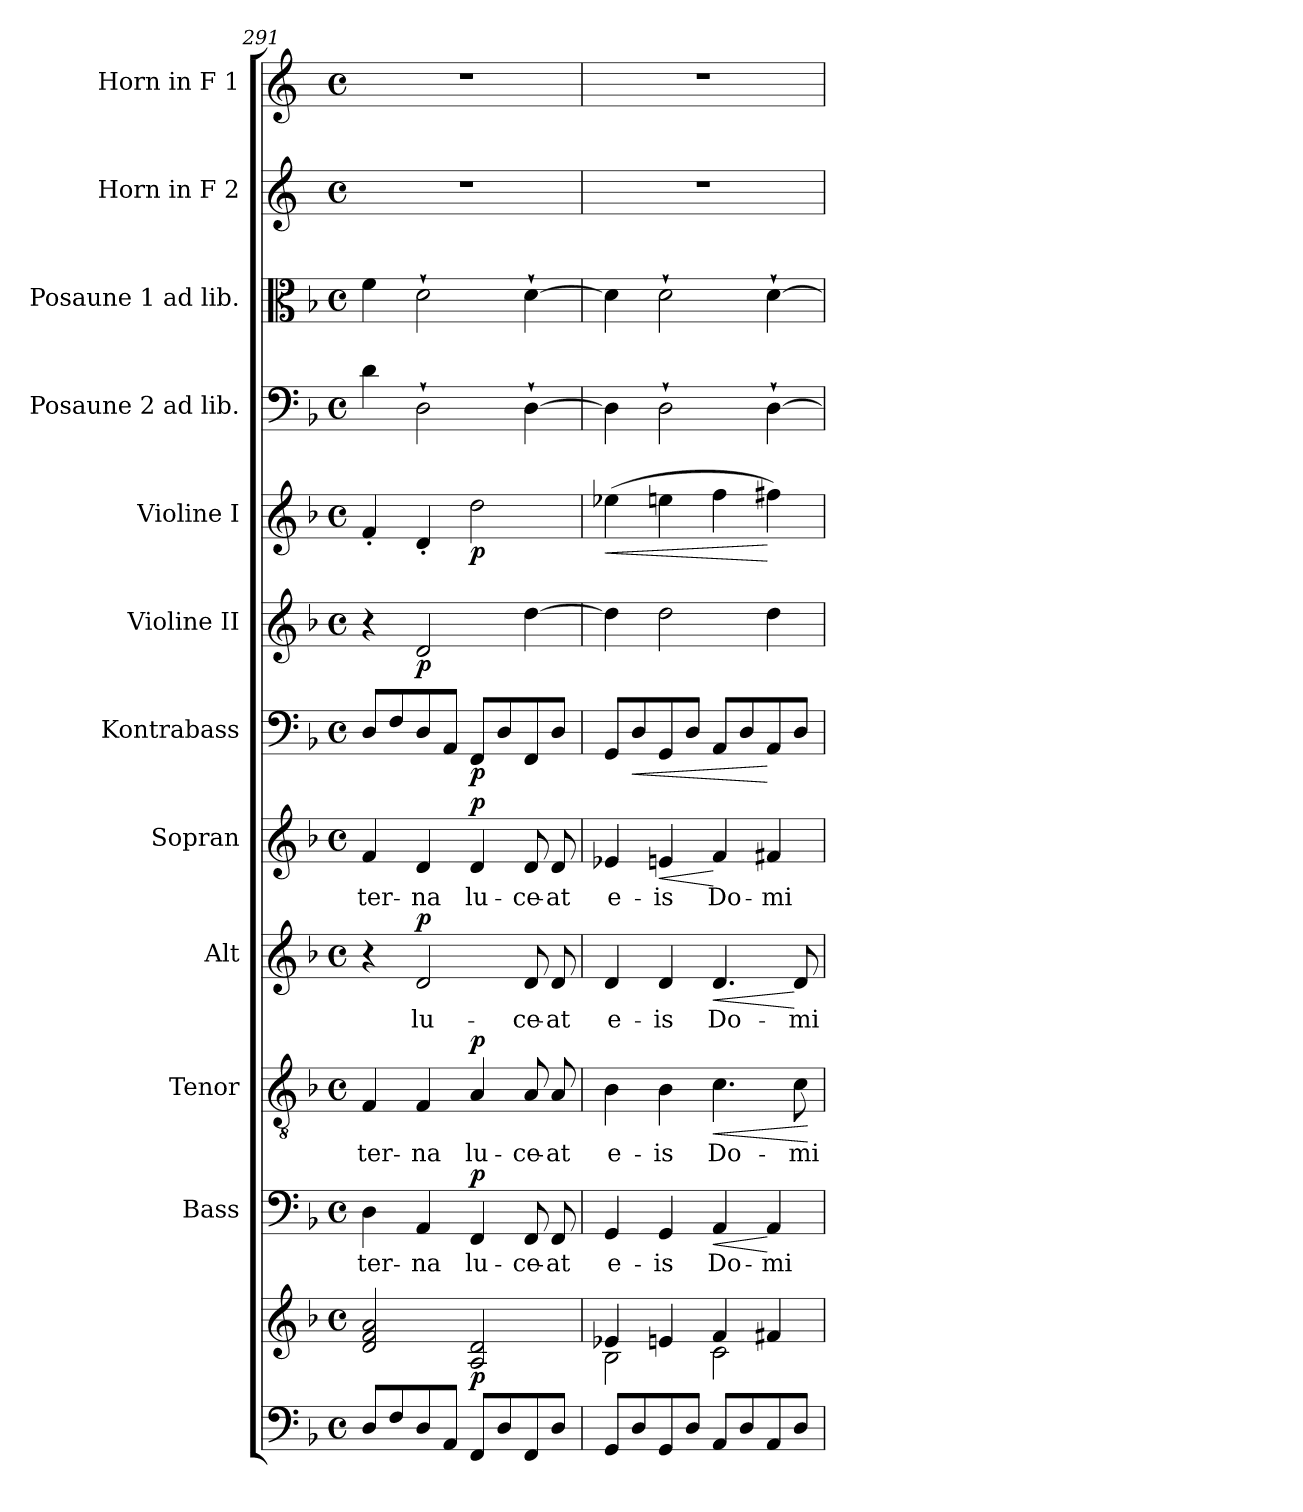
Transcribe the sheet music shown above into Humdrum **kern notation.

**kern	**kern	**dynam	**kern	**text	**dynam	**kern	**text	**dynam	**kern	**text	**dynam	**kern	**text	**dynam	**kern	**dynam	**kern	**dynam	**kern	**dynam	**kern	**dynam	**kern	**dynam	**kern	**kern
*part12	*part12	*part12	*part11	*part11	*part11	*part10	*part10	*part10	*part9	*part9	*part9	*part8	*part8	*part8	*part7	*part7	*part6	*part6	*part5	*part5	*part4	*part4	*part3	*part3	*part2	*part1
*staff13	*staff12	*staff12/13	*staff11	*staff11	*staff11	*staff10	*staff10	*staff10	*staff9	*staff9	*staff9	*staff8	*staff8	*staff8	*staff7	*staff7	*staff6	*staff6	*staff5	*staff5	*staff4	*staff4	*staff3	*staff3	*staff2	*staff1
*	*	*	*I"Bass	*	*	*I"Tenor	*	*	*I"Alt	*	*	*I"Sopran	*	*	*I"Kontrabass	*	*I"Violine II	*	*I"Violine I	*	*I"Posaune 2 ad lib.	*	*I"Posaune 1 ad lib.	*	*I"Horn in F 2	*I"Horn in F 1
*	*	*	*I'B.	*	*	*I'T.	*	*	*I'A.	*	*	*I'S.	*	*	*I'Kb.	*	*I'Vl. II	*	*I'Vl. I	*	*I'Pos. 2	*	*I'Pos. 1	*	*I'Hrn. F 2	*I'Hrn. F 1
*clefF4	*clefG2	*	*clefF4	*	*	*clefGv2	*	*	*clefG2	*	*	*clefG2	*	*	*clefF4	*	*clefG2	*	*clefG2	*	*clefF4	*	*clefC3	*	*clefG2	*clefG2
*	*	*	*	*	*	*	*	*	*	*	*	*	*	*	*ITrd7c12	*	*	*	*	*	*	*	*	*	*ITrd4c7	*ITrd4c7
*k[b-]	*k[b-]	*	*k[b-]	*	*	*k[b-]	*	*	*k[b-]	*	*	*k[b-]	*	*	*k[b-]	*	*k[b-]	*	*k[b-]	*	*k[b-]	*	*k[b-]	*	*k[b-]	*k[b-]
*F:	*F:	*	*F:	*	*	*F:	*	*	*F:	*	*	*F:	*	*	*F:	*	*F:	*	*F:	*	*F:	*	*F:	*	*F:	*F:
*M4/4	*M4/4	*	*M4/4	*	*	*M4/4	*	*	*M4/4	*	*	*M4/4	*	*	*M4/4	*	*M4/4	*	*M4/4	*	*M4/4	*	*M4/4	*	*M4/4	*M4/4
*met(c)	*met(c)	*	*met(c)	*	*	*met(c)	*	*	*met(c)	*	*	*met(c)	*	*	*met(c)	*	*met(c)	*	*met(c)	*	*met(c)	*	*met(c)	*	*met(c)	*met(c)
=291	=291	=291	=291	=291	=291	=291	=291	=291	=291	=291	=291	=291	=291	=291	=291	=291	=291	=291	=291	=291	=291	=291	=291	=291	=291	=291
!	!	!	!	!LO:LY:b	!	!	!LO:LY:b	!	!	!	!	!	!LO:LY:b	!	!	!	!	!	!	!	!	!	!	!	!	!
8D/L	2d/ 2f/ 2a/	.	4D\	-ter-	.	4F/	-ter-	.	4r	.	.	4f/	-ter-	.	8DD/L	.	4r	.	4f'</	.	4d\	.	4f\	.	1r	1r
8F/	.	.	.	.	.	.	.	.	.	.	.	.	.	.	8FF/	.	.	.	.	.	.	.	.	.	.	.
!	!	!	!	!LO:LY:b	!	!	!LO:LY:b	!	!	!LO:LY:b	!LO:DY:a	!	!LO:LY:b	!	!	!	!	!LO:DY:b	!	!	!	!LO:DY:b	!	!LO:DY:b	!	!
8D/	.	.	4AA/	-na	.	4F/	-na	.	2d/	lu-	p	4d/	-na	.	8DD/	.	2d/	p	4d'</	.	2D`>\	pf	2d`>\	pf	.	.
8AA/J	.	.	.	.	.	.	.	.	.	.	.	.	.	.	8AAA/J	.	.	.	.	.	.	.	.	.	.	.
!	!	!LO:DY:a=2	!	!LO:LY:b	!LO:DY:a	!	!LO:LY:b	!LO:DY:a	!	!	!	!	!LO:LY:b	!LO:DY:a	!	!LO:DY:b	!	!	!	!LO:DY:b	!	!	!	!	!	!
8FF/L	2A/ 2d/	p	4FF/	lu-	p	4A/	lu-	p	.	.	.	4d/	lu-	p	8FFF/L	p	.	.	2dd\	p	.	.	.	.	.	.
8D/	.	.	.	.	.	.	.	.	.	.	.	.	.	.	8DD/	.	.	.	.	.	.	.	.	.	.	.
!	!	!	!	!LO:LY:b	!	!	!LO:LY:b	!	!	!LO:LY:b	!	!	!LO:LY:b	!	!	!	!	!	!	!	!	!LO:DY:b	!	!LO:DY:b	!	!
8FF/	.	.	8FF/	-ce-	.	8A/	-ce-	.	8d/	-ce-	.	8d/	-ce-	.	8FFF/	.	[4dd\	.	.	.	[4D`>\	pf	[4d`>\	pf	.	.
!	!	!	!	!LO:LY:b	!	!	!LO:LY:b	!	!	!LO:LY:b	!	!	!LO:LY:b	!	!	!	!	!	!	!	!	!	!	!	!	!
8D/J	.	.	8FF/	-at	.	8A/	-at	.	8d/	-at	.	8d/	-at	.	8DD/J	.	.	.	.	.	.	.	.	.	.	.
!!LO:PB:g=z
=292	=292	=292	=292	=292	=292	=292	=292	=292	=292	=292	=292	=292	=292	=292	=292	=292	=292	=292	=292	=292	=292	=292	=292	=292	=292	=292
*	*^	*	*	*	*	*	*	*	*	*	*	*	*	*	*	*	*	*	*	*	*	*	*	*	*	*
!	!	!	!	!	!LO:LY:b	!	!	!LO:LY:b	!	!	!LO:LY:b	!	!	!LO:LY:b	!	!	!	!	!	!	!LO:HP:b	!	!	!	!	!	!
8GG/L	4e-X/	2B-\	.	4GG/	e-	.	4B-\	e-	.	4d/	e-	.	4e-X/	e-	.	8GGG/L	.	4dd\]	.	(>4ee-X\	<	4D\]	.	4d\]	.	1r	1r
!	!	!	!	!	!	!	!	!	!	!	!	!	!	!	!	!	!LO:HP:b	!	!	!	!	!	!	!	!	!	!
8D/	.	.	.	.	.	.	.	.	.	.	.	.	.	.	.	8DD/	<	.	.	.	.	.	.	.	.	.	.
!	!	!	!	!	!LO:LY:b	!	!	!LO:LY:b	!	!	!LO:LY:b	!	!	!LO:LY:b	!LO:HP:b	!	!	!	!	!	!	!	!LO:DY:b	!	!LO:DY:b	!	!
8GG/	4en/	.	.	4GG/	-is	.	4B-\	-is	.	4d/	-is	.	4en/	-is	<	8GGG/	.	2dd\	.	4een\	.	2D`>\	pf	2d`>\	pf	.	.
8D/J	.	.	.	.	.	.	.	.	.	.	.	.	.	.	.	8DD/J	.	.	.	.	.	.	.	.	.	.	.
!	!	!	!	!	!LO:LY:b	!LO:HP:b	!	!LO:LY:b	!LO:HP:b	!	!LO:LY:b	!LO:HP:b	!	!LO:LY:b	!	!	!	!	!	!	!	!	!	!	!	!	!
8AA/L	4f/	2c\	.	4AA/	Do-	<	4.c\	Do-	<	4.d/	Do-	<	4f/	Do-	[	8AAA/L	.	.	.	4ff\	.	.	.	.	.	.	.
8D/	.	.	.	.	.	.	.	.	.	.	.	.	.	.	.	8DD/	.	.	.	.	.	.	.	.	.	.	.
!	!	!	!	!	!LO:LY:b	!	!	!	!	!	!	!	!	!LO:LY:b	!	!	!	!	!	!	!	!	!LO:DY:b	!	!LO:DY:b	!	!
8AA/	4f#X/	.	.	4AA/	-mi-	[	.	.	.	.	.	.	4f#X/	-mi-	.	8AAA/	[	4dd\	.	4ff#X\)	[	[4D`>\	pf	[4d`>\	pf	.	.
!	!	!	!	!	!	!	!	!LO:LY:b	!	!	!LO:LY:b	!	!	!	!	!	!	!	!	!	!	!	!	!	!	!	!
8D/J	.	.	.	.	.	.	8c\	-mi-	.	8d/	-mi-	[	.	.	.	8DD/J	.	.	.	.	.	.	.	.	.	.	.
*	*v	*v	*	*	*	*	*	*	*	*	*	*	*	*	*	*	*	*	*	*	*	*	*	*	*	*	*
.	.	.	.	.	.	.	.	[	.	.	.	.	.	.	.	.	.	.	.	.	.	.	.	.	.	.
=	=	=	=	=	=	=	=	=	=	=	=	=	=	=	=	=	=	=	=	=	=	=	=	=	=	=
*-	*-	*-	*-	*-	*-	*-	*-	*-	*-	*-	*-	*-	*-	*-	*-	*-	*-	*-	*-	*-	*-	*-	*-	*-	*-	*-
